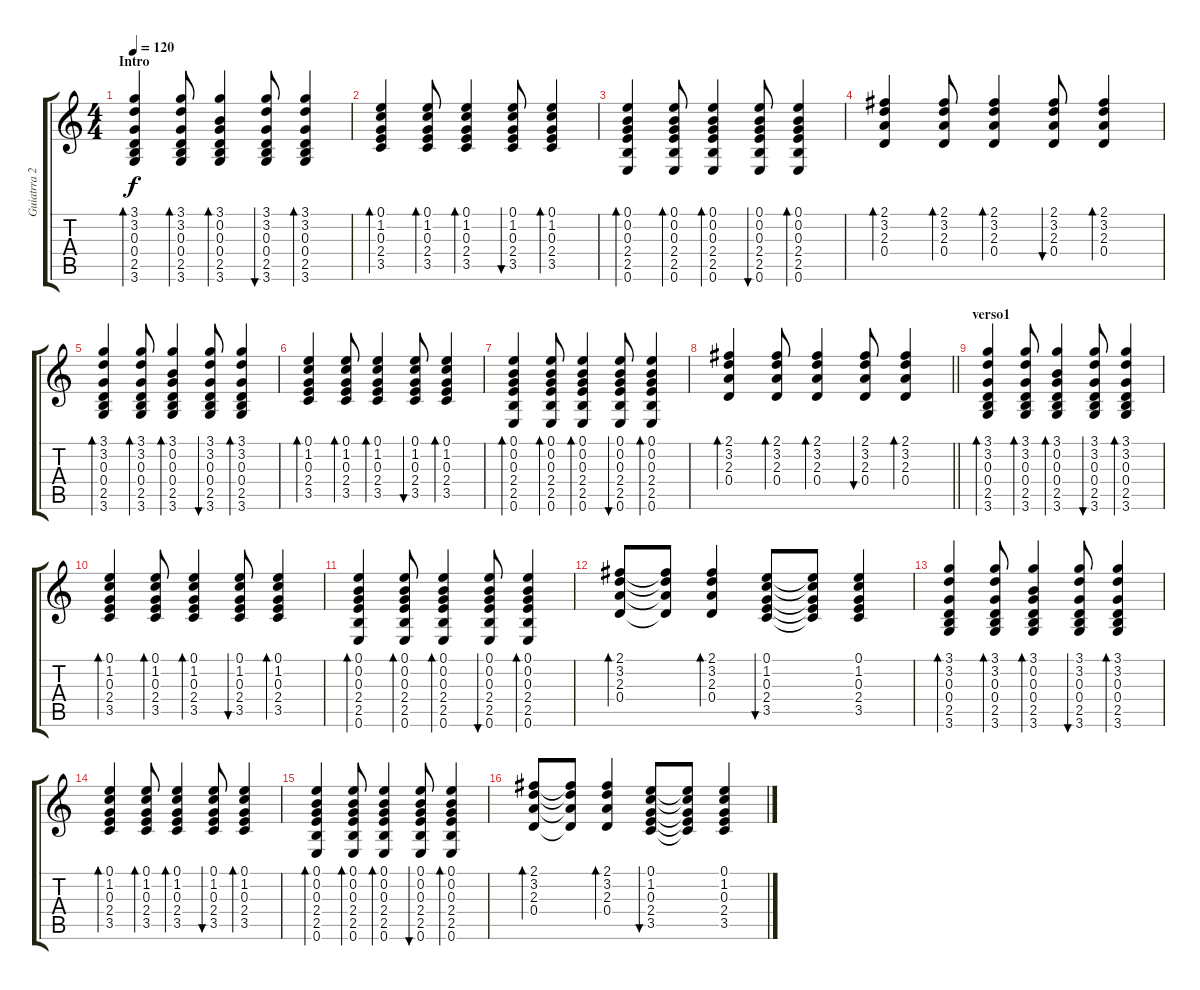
\track ("Guiatrra 2 (armonia)" "Guiatrra 2") {instrument acousticguitarnylon}
\staff {score tabs}
\tuning (E4 B3 G3 D3 A2 E2) {hide}
\ts (4 4)
\section ("" "Intro")
\tempo 120
\clef g2
\ks c
(3.1 3.2 0.3 0.4 2.5 3.6).4{bd 30 dy f instrument acousticguitarnylon} (3.1 3.2 0.3 0.4 2.5 3.6).8{bd 30} (3.1 0.2 0.3 0.4 2.5 3.6).4{bd 30} (3.1 3.2 0.3 0.4 2.5 3.6).8{bu 30} (3.1 3.2 0.3 0.4 2.5 3.6).4{bd 30} |
(0.1 1.2 0.3 2.4 3.5).4{bd 30} (0.1 1.2 0.3 2.4 3.5).8{bd 30} (0.1 1.2 0.3 2.4 3.5).4{bd 30} (0.1 1.2 0.3 2.4 3.5).8{bu 30} (0.1 1.2 0.3 2.4 3.5).4{bd 30} |
(0.1 0.2 0.3 2.4 2.5 0.6).4{bd 30} (0.1 0.2 0.3 2.4 2.5 0.6).8{bd 30} (0.1 0.2 0.3 2.4 2.5 0.6).4{bd 30} (0.1 0.2 0.3 2.4 2.5 0.6).8{bu 30} (0.1 0.2 0.3 2.4 2.5 0.6).4{bd 30} |
(2.1 3.2 2.3 0.4).4{bd 30} (2.1 3.2 2.3 0.4).8{bd 30} (2.1 3.2 2.3 0.4).4{bd 30} (2.1 3.2 2.3 0.4).8{bu 30} (2.1 3.2 2.3 0.4).4{bd 30} |
(3.1 3.2 0.3 0.4 2.5 3.6).4{bd 30} (3.1 3.2 0.3 0.4 2.5 3.6).8{bd 30} (3.1 0.2 0.3 0.4 2.5 3.6).4{bd 30} (3.1 3.2 0.3 0.4 2.5 3.6).8{bu 30} (3.1 3.2 0.3 0.4 2.5 3.6).4{bd 30} |
(0.1 1.2 0.3 2.4 3.5).4{bd 30} (0.1 1.2 0.3 2.4 3.5).8{bd 30} (0.1 1.2 0.3 2.4 3.5).4{bd 30} (0.1 1.2 0.3 2.4 3.5).8{bu 30} (0.1 1.2 0.3 2.4 3.5).4{bd 30} |
(0.1 0.2 0.3 2.4 2.5 0.6).4{bd 30} (0.1 0.2 0.3 2.4 2.5 0.6).8{bd 30} (0.1 0.2 0.3 2.4 2.5 0.6).4{bd 30} (0.1 0.2 0.3 2.4 2.5 0.6).8{bu 30} (0.1 0.2 0.3 2.4 2.5 0.6).4{bd 30} |
\barLineRight lightlight
(2.1 3.2 2.3 0.4).4{bd 30} (2.1 3.2 2.3 0.4).8{bd 30} (2.1 3.2 2.3 0.4).4{bd 30} (2.1 3.2 2.3 0.4).8{bu 30} (2.1 3.2 2.3 0.4).4{bd 30} |
\section ("" "verso1")
(3.1 3.2 0.3 0.4 2.5 3.6).4{bd 30} (3.1 3.2 0.3 0.4 2.5 3.6).8{bd 30} (3.1 0.2 0.3 0.4 2.5 3.6).4{bd 30} (3.1 3.2 0.3 0.4 2.5 3.6).8{bu 30} (3.1 3.2 0.3 0.4 2.5 3.6).4{bd 30} |
(0.1 1.2 0.3 2.4 3.5).4{bd 30} (0.1 1.2 0.3 2.4 3.5).8{bd 30} (0.1 1.2 0.3 2.4 3.5).4{bd 30} (0.1 1.2 0.3 2.4 3.5).8{bu 30} (0.1 1.2 0.3 2.4 3.5).4{bd 30} |
(0.1 0.2 0.3 2.4 2.5 0.6).4{bd 30} (0.1 0.2 0.3 2.4 2.5 0.6).8{bd 30} (0.1 0.2 0.3 2.4 2.5 0.6).4{bd 30} (0.1 0.2 0.3 2.4 2.5 0.6).8{bu 30} (0.1 0.2 0.3 2.4 2.5 0.6).4{bd 30} |
(2.1 3.2 2.3 0.4).8{bd 30} (2.1{t} 3.2{t} 2.3{t} 0.4{t}).8 (2.1 3.2 2.3 0.4).4{bd 30} (0.1 1.2 0.3 2.4 3.5).8{bu 30} (0.1{t} 1.2{t} 0.3{t} 2.4{t} 3.5{t}).8 (0.1 1.2 0.3 2.4 3.5).4 |
(3.1 3.2 0.3 0.4 2.5 3.6).4{bd 30} (3.1 3.2 0.3 0.4 2.5 3.6).8{bd 30} (3.1 0.2 0.3 0.4 2.5 3.6).4{bd 30} (3.1 3.2 0.3 0.4 2.5 3.6).8{bu 30} (3.1 3.2 0.3 0.4 2.5 3.6).4{bd 30} |
(0.1 1.2 0.3 2.4 3.5).4{bd 30} (0.1 1.2 0.3 2.4 3.5).8{bd 30} (0.1 1.2 0.3 2.4 3.5).4{bd 30} (0.1 1.2 0.3 2.4 3.5).8{bu 30} (0.1 1.2 0.3 2.4 3.5).4{bd 30} |
(0.1 0.2 0.3 2.4 2.5 0.6).4{bd 30} (0.1 0.2 0.3 2.4 2.5 0.6).8{bd 30} (0.1 0.2 0.3 2.4 2.5 0.6).4{bd 30} (0.1 0.2 0.3 2.4 2.5 0.6).8{bu 30} (0.1 0.2 0.3 2.4 2.5 0.6).4{bd 30} |
(2.1 3.2 2.3 0.4).8{bd 30} (2.1{t} 3.2{t} 2.3{t} 0.4{t}).8 (2.1 3.2 2.3 0.4).4{bd 30} (0.1 1.2 0.3 2.4 3.5).8{bu 30} (0.1{t} 1.2{t} 0.3{t} 2.4{t} 3.5{t}).8 (0.1 1.2 0.3 2.4 3.5).4
